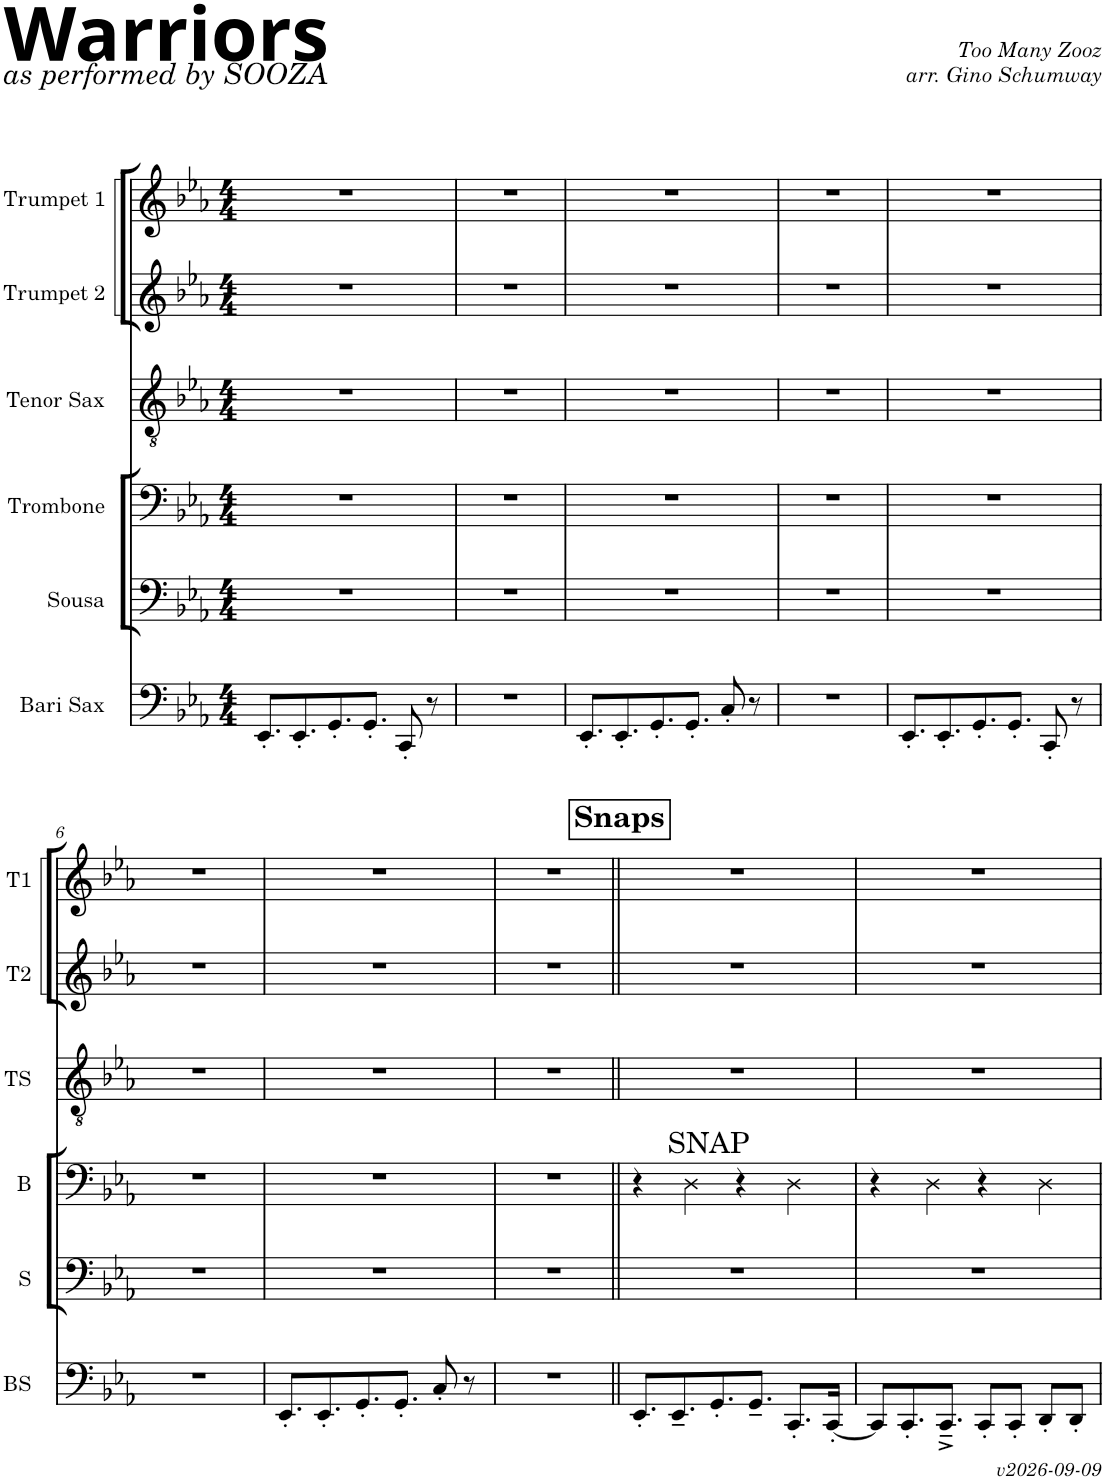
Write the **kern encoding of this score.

**kern	**kern	**kern	**kern	**kern	**kern
*part6	*part5	*part4	*part3	*part2	*part1
*staff6	*staff5	*staff4	*staff3	*staff2	*staff1
*I"Bari Sax	*I"Sousa	*I"Trombone	*I"Tenor Sax	*I"Trumpet 2	*I"Trumpet 1
*I'BS	*I'S	*	*I'TS	*I'T2	*I'T1
*clefF4	*clefF4	*clefF4	*clefGv2	*clefG2	*clefG2
*Trd12c21	*	*	*Trd8c14	*Trd1c2	*Trd1c2
*k[b-e-a-]	*k[b-e-a-]	*k[b-e-a-]	*k[b-e-a-]	*k[b-e-a-]	*k[b-e-a-]
*M4/4	*M4/4	*M4/4	*M4/4	*M4/4	*M4/4
=1	=1	=1	=1	=1	=1
8.EE-'/L	1r	1r	1r	1r	1r
8.EE-'/	.	.	.	.	.
8.GG'/	.	.	.	.	.
8.GG'/J	.	.	.	.	.
8CC'/	.	.	.	.	.
8r	.	.	.	.	.
=2	=2	=2	=2	=2	=2
1r	1r	1r	1r	1r	1r
=3	=3	=3	=3	=3	=3
8.EE-'/L	1r	1r	1r	1r	1r
8.EE-'/	.	.	.	.	.
8.GG'/	.	.	.	.	.
8.GG'/J	.	.	.	.	.
8C'/	.	.	.	.	.
8r	.	.	.	.	.
=4	=4	=4	=4	=4	=4
1r	1r	1r	1r	1r	1r
=5	=5	=5	=5	=5	=5
8.EE-'/L	1r	1r	1r	1r	1r
8.EE-'/	.	.	.	.	.
8.GG'/	.	.	.	.	.
8.GG'/J	.	.	.	.	.
8CC'/	.	.	.	.	.
8r	.	.	.	.	.
!!LO:LB:g=z
=6	=6	=6	=6	=6	=6
1r	1r	1r	1r	1r	1r
=7	=7	=7	=7	=7	=7
8.EE-'/L	1r	1r	1r	1r	1r
8.EE-'/	.	.	.	.	.
8.GG'/	.	.	.	.	.
8.GG'/J	.	.	.	.	.
8C'/	.	.	.	.	.
8r	.	.	.	.	.
=8	=8	=8	=8	=8	=8
1r	1r	1r	1r	1r	1r
!!LO:REH:place=s1:a:B:fs=14:t=Snaps
=9||	=9||	=9||	=9||	=9||	=9||
8.EE-'/L	1r	4r	1r	1r	1r
8.EE-~/	.	.	.	.	.
!	!	!LO:TX:a:t=SNAP	!	!	!
.	.	4D\	.	.	.
8.GG'/	.	.	.	.	.
.	.	4r	.	.	.
8.GG~/J	.	.	.	.	.
8.CC'/L	.	4D\	.	.	.
[16CC'/Jk	.	.	.	.	.
=10	=10	=10	=10	=10	=10
8CC/L]	1r	4r	1r	1r	1r
8.CC'/	.	.	.	.	.
.	.	4D\	.	.	.
8.CC~^/J	.	.	.	.	.
8CC'/L	.	4r	.	.	.
8CC'/J	.	.	.	.	.
8DD'/L	.	4D\	.	.	.
8DD'/J	.	.	.	.	.
=	=	=	=	=	=
*-	*-	*-	*-	*-	*-
